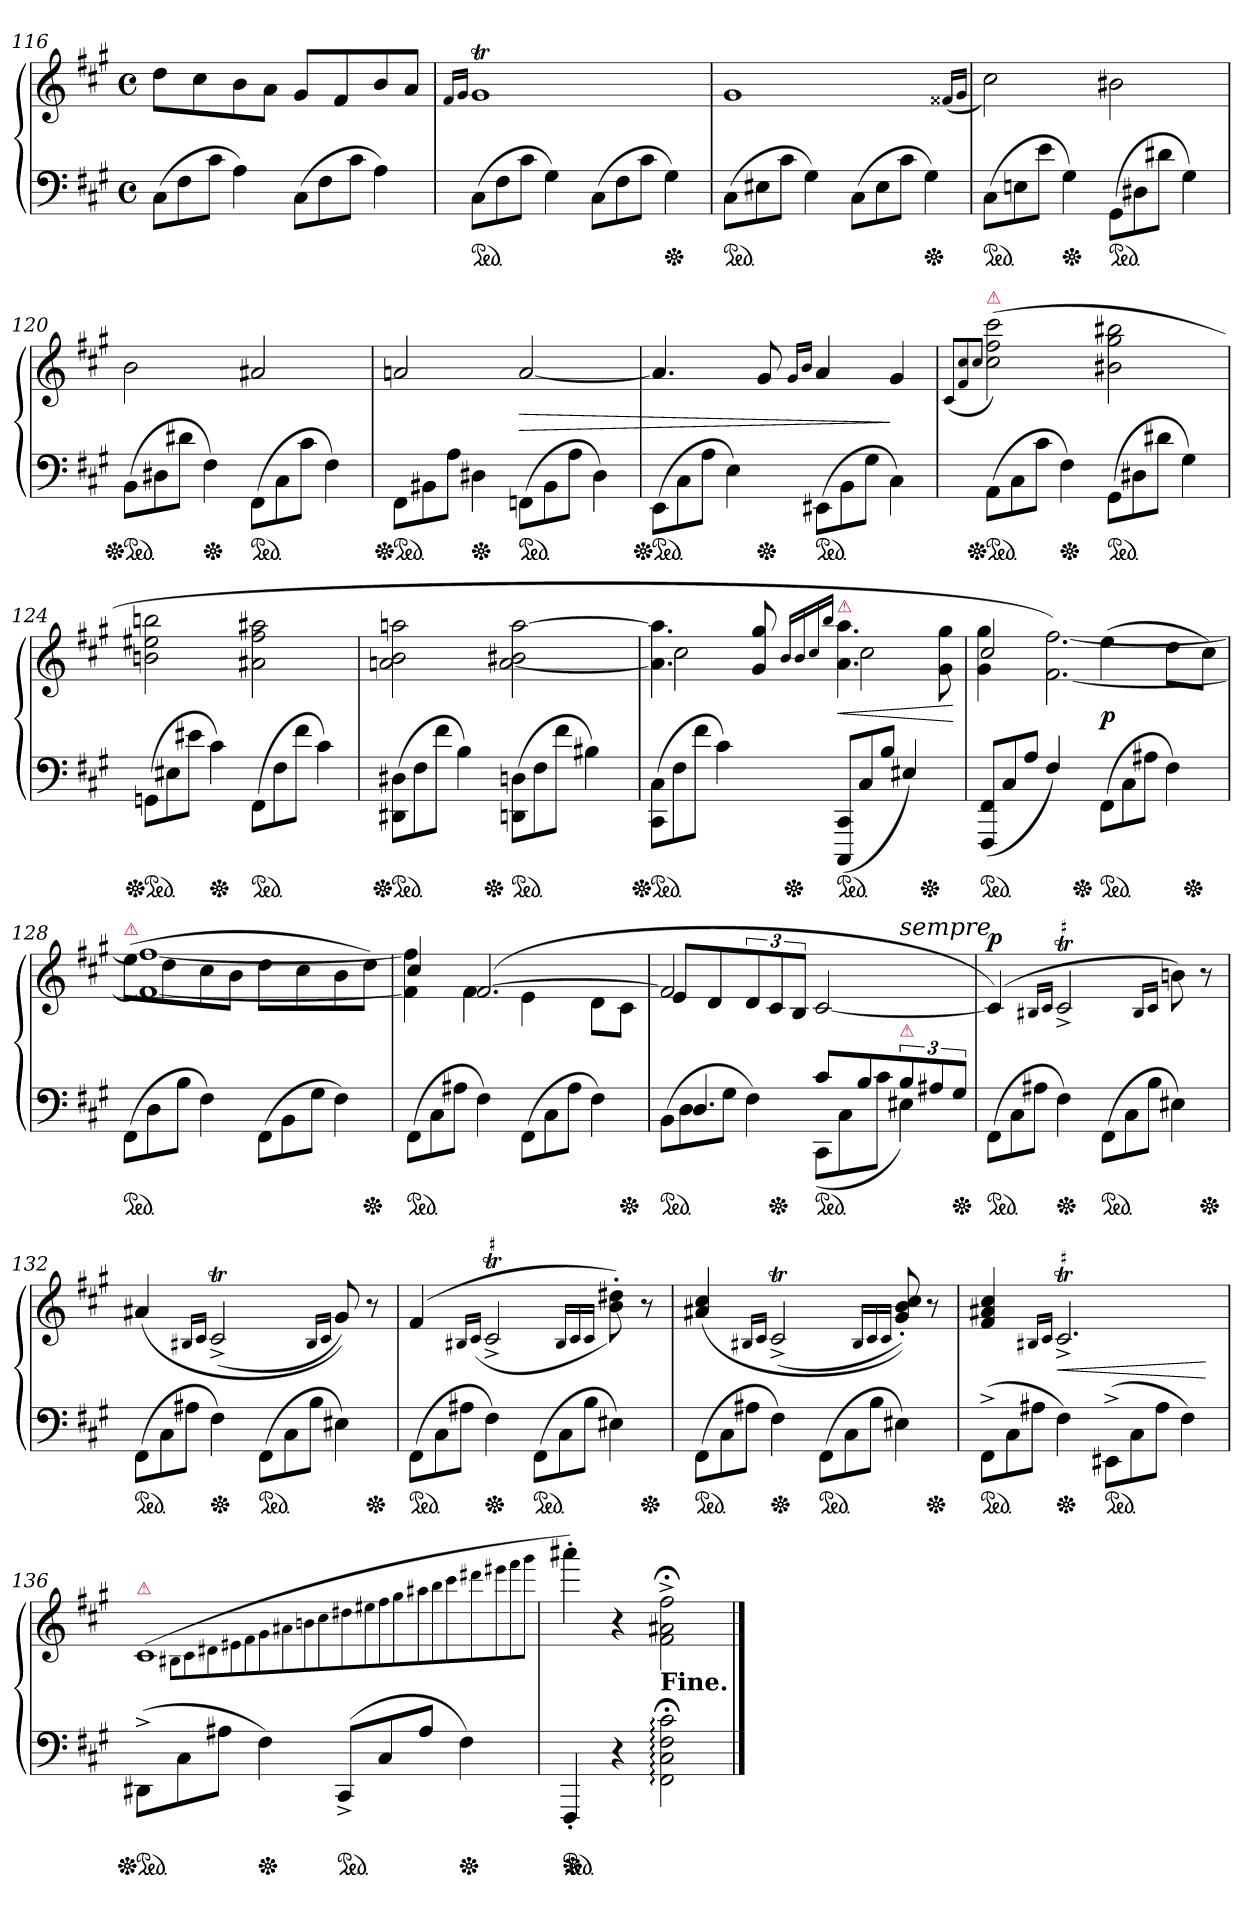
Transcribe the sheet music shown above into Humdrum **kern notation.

**kern	**kern	**dynam
*part1	*part1	*part1
*staff2	*staff1	*staff1/2
*clefF4	*clefG2	*
*k[f#c#g#]	*k[f#c#g#]	*
*M4/4	*M4/4	*
*met(c)	*met(c)	*
*Xtuplet	*	*
=116	=116	=116
(>12C#L	8ddL	.
12F#	.	.
.	8cc#	.
12c#J	.	.
4A)	8b	.
.	8aJ	.
(>12C#L	8g#L	.
12F#	.	.
.	8f#	.
12c#J	.	.
4A)	8b	.
.	8aJ	.
=117	=117	=117
.	16qf#/LL	.
.	16qg#/JJ	.
*ped	*	*
(>12C#L	1g#t	.
12F#	.	.
12c#J	.	.
4G#)	.	.
(>12C#L	.	.
12F#	.	.
12c#J	.	.
*Xped	*	*
4G#)	.	.
=118	=118	=118
*ped	*	*
(>12C#L	1g#	.
12E#X	.	.
12c#J	.	.
4G#)	.	.
(>12C#L	.	.
12E#	.	.
12c#J	.	.
*Xped	*	*
4G#)	.	.
.	(16qf##X/LL	.
.	16qg#/JJ	.
=119	=119	=119
*ped	*	*
(>12C#L	2cc#TTT)	.
12En	.	.
12eJ	.	.
*Xped	*	*
4G#)	.	.
*ped	*	*
(>12GG#L	2b#X	.
12D#X	.	.
12d#XJ	.	.
4G#)	.	.
=120	=120	=120
*Xped	*	*
*ped	*	*
(>12BBL	2b	.
12D#X	.	.
12d#XJ	.	.
*Xped	*	*
4F#)	.	.
*ped	*	*
(>12FF#L	2a#X	.
12C#	.	.
12c#J	.	.
4F#)	.	.
=121	=121	=121
*Xped	*	*
*ped	*	*
12FF#\L	2an	.
12BB#X	.	.
12AJ	.	.
*Xped	*	*
4D#X	.	.
*ped	*	*
(>12FFn\L	[2a	>
12BB#	.	.
12AJ	.	.
4D#)	.	.
=122	=122	=122
*Xped	*	*
*ped	*	*
(>12EE\L	4.a]	.
12C#	.	.
12AJ	.	.
4E)	.	.
*Xped	*	*
.	8g#	.
.	16qg#/LL	.
.	16qb/JJ	.
*ped	*	*
(>12EE#X\L	4a	.
12BB	.	.
12G#J	.	.
4C#\)	4g#	]
=123	=123	=123
.	(8qc#/L	.
.	8qqf# 8qqcc#	.
.	8qcc#J	.
!	!LO:TX:a:color=crimson:t=⚠	!
*Xped	*	*
*ped	*	*
(>12AAL	(2cc#] 2ff# 2ccc#)	.
12C#	.	.
12c#J	.	.
*Xped	*	*
4F#)	.	.
*ped	*	*
(>12GG#L	2b#X 2gg# 2bb#X	.
12D#X	.	.
12d#XJ	.	.
4G#)	.	.
=124	=124	=124
*Xped	*	*
*ped	*	*
(>12GGnL	2bn 2ee#X 2bbn	.
12E#X	.	.
12e#XJ	.	.
*Xped	*	*
4c#)	.	.
*ped	*	*
(>12FF#L	2a#X 2ff# 2aa#X	.
12F#	.	.
12f#J	.	.
4c#)	.	.
=125	=125	=125
*	*^	*
*Xped	*	*	*
*ped	*	*	*
(>12DD#X 12D#XL	2an 2b 2aan	4.ryy	.
12F#	.	.	.
12f#J	.	.	.
4B)	.	.	.
*Xped	*	*	*
.	.	2ryy	.
*ped	*	*	*
(>12DDn 12DnL	[2a 2b#X [2aa	.	.
12F#	.	.	.
12f#J	.	.	.
4B#X)	.	.	.
.	.	8ryy	.
=126	=126	=126	=126
!	!LO:TX:a:color=crimson:t=⚠	!	!
*	*^	*^	*
*Xped	*	*	*	*	*
*ped	*	*	*	*	*
(12CC# 12C#L	4.a]\ 4.aa]\	2cc#\	3ryy	2ryy	.
12F#	.	.	.	.	.
12f#J	.	.	.	.	.
4c#)	.	.	.	.	.
.	.	.	12ryy	.	.
.	8g# 8gg#	.	.	.	.
*Xped	*	*	*	*	*
.	.	.	3..ryy	.	.
.	.	16qb/LL	.	.	.
.	.	16qb/	.	.	.
.	.	16qcc#/	.	.	.
.	.	16qbb/JJ	.	.	.
!	!LO:TX:a:color=crimson:t=⚠	!	!	!	!
*ped	*	*	*	*	*
(<12CCC# 12CC#L	4.a\ 4.aa\	2cc#	.	4ryy	<
12C#	.	.	.	.	.
12BJ	.	.	.	.	.
4E#X/)	.	.	.	16ryy	.
*Xped	*	*	*	*	*
.	.	.	.	8.ryy	.
.	8g#\ 8gg#\	.	.	.	.
.	.	.	.	.	[
=127	=127	=127	=127	=127	=127
*ped	*	*	*	*	*
(12FFF# 12FF#L	2cc#/	4g# 4gg#	4.ryy	2ryy	.
12C#	.	.	.	.	.
12AJ	.	.	.	.	.
4F#/)	.	[2.f# [>2.ff#)	.	.	.
*Xped	*	*	*	*	*
.	.	.	2ryy	.	.
*ped	*	*	*	*	*
(>12FF#\L	(4ee\	.	.	4ryy	p
12C#	.	.	.	.	.
12A#XJ	.	.	.	.	.
4F#)	8dd\L	.	.	16ryy	.
*Xped	*	*	*	*	*
.	.	.	.	8.ryy	.
.	8cc#J)	.	8ryy	.	.
=128	=128	=128	=128	=128	=128
!	!LO:TX:a:color=crimson:t=⚠	!	!	!	!
*	*	*v	*v	*v	*
*ped	*	*	*
(>12FF#L	(8ee\L	1f#_ 1ff#_	.
12D	.	.	.
.	8dd	.	.
12BJ	.	.	.
4F#)	8cc#	.	.
.	8bJ	.	.
(>12FF#\L	8dd\L	.	.
12BB	.	.	.
.	8cc#	.	.
12G#J	.	.	.
4F#)	8b	.	.
*Xped	*	*	*
.	8ddJ)	.	.
=129	=129	=129	=129
*ped	*	*	*
(>12FF#\L	4cc#/	4f#] 4ff#]	.
12C#	.	.	.
12A#XJ	.	.	.
4F#)	(>[2.f#	4f#	.
(>12FF#\L	.	4e	.
12C#	.	.	.
12A#J	.	.	.
4F#)	.	8dL	.
*Xped	*	*	*
.	.	8c#J	.
=130	=130	=130	=130
*^	*	*^	*
*	*^	*	*	*	*
*ped	*	*	*	*	*	*
12ryy	(>12BBL	2ryy	2f#]	8e/L	2.ryy	.
6.D	12D	.	.	.	.	.
.	.	.	.	8d/	.	.
.	12G#J	.	.	.	.	.
.	4F#)	.	.	12d/	.	.
*Xped	*	*	*	*	*	*
6ryy	.	.	.	12c#/	.	.
.	.	.	.	12B/J	.	.
*ped	*	*	*	*	*	*
2ryy	(12CC#\L	8c#/L	[2c#	2ryy	.	.
.	12C#	.	.	.	.	.
.	.	8B/	.	.	.	.
.	12c#J	.	.	.	.	.
*	*	*tuplet	*	*	*	*
!	!	!	!	!	!LO:TX:a:i:t=sempre	!
!	!LO:TX:a:color=crimson:t=⚠	!	!	!	!	!
.	4E#X)	12B/	.	.	4ryy	.
.	.	12A#X	.	.	.	.
*Xped	*	*	*	*	*	*
.	.	12G#/J	.	.	.	.
*v	*v	*v	*	*	*	*
*	*v	*v	*v	*
=131	=131	=131
*Xtuplet	*	*
*^	*^	*
*	*^	*	*^	*
!	!	!	!	!	!	!LO:DY:a
*v	*v	*v	*	*	*	*
*	*v	*v	*v	*
*ped	*	*
(12FF#\L	(<4c#])	p
12C#	.	.
12A#XJ	.	.
.	16qB#X/LL	.
.	16qc#/JJ	.
!	!LO:TR:acc=#	!
*Xped	*	*
4F#)	2c#T^<	.
*ped	*	*
(>12FF#\L	.	.
12C#	.	.
12BJ	.	.
.	16qB#/LL	.
.	16qc#/JJ	.
4E#X)	8bn)	.
*Xped	*	*
.	8r	.
=132	=132	=132
*ped	*	*
(>12FF#\L	(>4a#X	.
12C#	.	.
12A#XJ	.	.
.	16qB#X/LL	.
.	16qc#/JJ	.
*Xped	*	*
4F#)	(2c#t^	.
*ped	*	*
(>12FF#\L	.	.
12C#	.	.
12BJ	.	.
.	16qB#/LL	.
.	16qc#/JJ	.
4E#X)	8g#))	.
*Xped	*	*
.	8r	.
=133	=133	=133
*ped	*	*
(>12FF#\L	(>4f#	.
12C#	.	.
12A#XJ	.	.
.	16qB#X/LL	.
.	(<16qc#/JJ	.
!	!LO:TR:acc=#	!
*Xped	*	*
4F#)	2c#T^	.
*ped	*	*
(>12FF#\L	.	.
12C#	.	.
12BJ	.	.
.	16qB#/LL	.
.	16qc#/	.
.	16qqc#/JJ	.
4E#X)	8b'> 8dd#X'>))	.
*Xped	*	*
.	8r	.
=134	=134	=134
*ped	*	*
(>12FF#\L	(>4a#X/ 4cc#/	.
12C#\	.	.
12A#X\J	.	.
.	16qB#X/LL	.
.	16qc#/JJ	.
*Xped	*	*
4F#)	(2c#t^	.
*ped	*	*
(>12FF#\L	.	.
12C#	.	.
12BJ	.	.
.	16qB#/LL	.
.	16qc#/	.
.	16qqc#/JJ	.
4E#X)	8g#'> 8b'> 8cc#'>))	.
*Xped	*	*
.	8r	.
=135	=135	=135
*ped	*	*
(>12FF#^\L	4f# 4a#X 4cc#	.
12C#	.	.
12A#XJ	.	.
.	16qB#X/LL	.
.	16qc#/JJ	.
!	!LO:TR:acc=#	!
*Xped	*	*
4F#)	2.c#T^	<
*ped	*	*
(>12EE#X^\L	.	.
12C#	.	.
12A#J	.	.
4F#)	.	.
.	.	[
=136	=136	=136
!	!LO:TX:a:i:color=crimson:t=⚠	!
*Xped	*	*
*ped	*	*
(>12DD#X^>\L	(>1c#	.
12C#	.	.
12A#XJ	.	.
*Xped	*	*
4F#)	.	.
*ped	*	*
(<12CC#^</L	.	.
12C#/	.	.
12A#/J	.	.
*Xped	*	*
4F#)	.	.
.	8qB#X\L	.
.	8qc#\	.
.	8qd#X\	.
.	8qe#X\	.
.	8qf#\	.
.	8qg#\	.
.	8qa#X\	.
.	8qbn\	.
.	8qcc#\	.
.	8qdd#X\	.
.	8qee#X\	.
.	8qff#\	.
.	8qgg#\	.
.	8qaa#X\	.
.	8qbb\	.
.	8qccc#\	.
.	8qddd#X\	.
.	8qeee#X\	.
.	8qfff#\	.
.	8qggg#\J	.
=137	=137	=137
*ped	*	*
*Xped	*	*
4FFF#'<	4aaa#XTTT')	.
4r	4r	.
!LO:TX:a:B:t=Fine.	!	!
2FF#;<: 2C#;<: 2F#;<: 2c#;<:	2f#;<^< 2a#X;<^< 2ff#;<^<	.
==	==	==
*-	*-	*-
